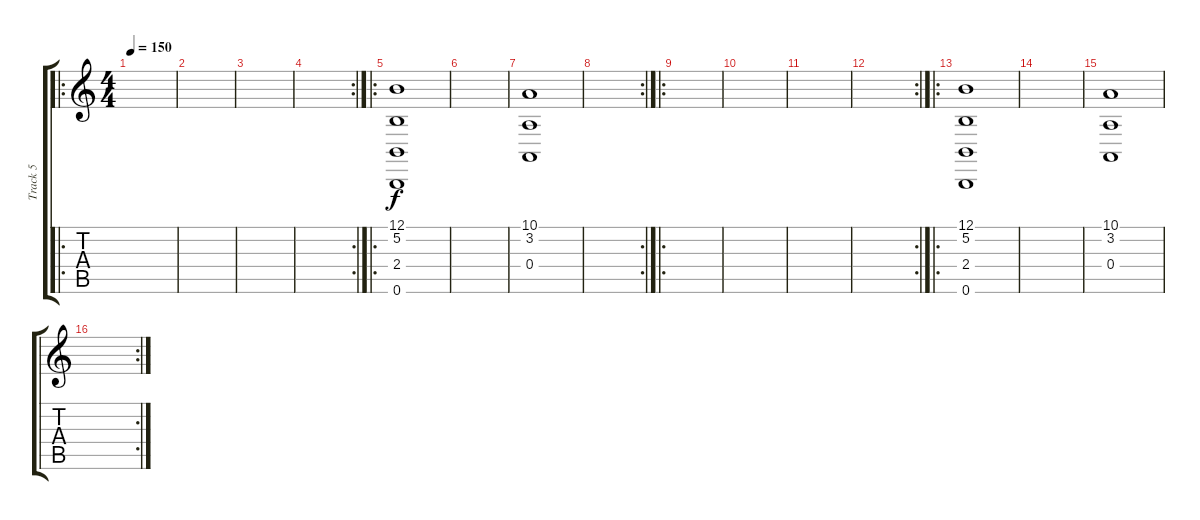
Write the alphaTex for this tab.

\track ("Track 5" "Track 5") {instrument orchestrahit}
\staff {score tabs}
\tuning (B3 Gb3 D3 A2 E2 B1) {hide}
\ro
\ts (4 4)
\tempo 150
\clef g2
\ks c
|
|
|
\rc 2
|
\ro
(12.1 5.2 2.4 0.6).1 |
|
(10.1 3.2 0.4).1 |
\rc 2
|
\ro
|
|
|
\rc 2
|
\ro
(12.1 5.2 2.4 0.6).1 |
|
(10.1 3.2 0.4).1 |
\rc 2
